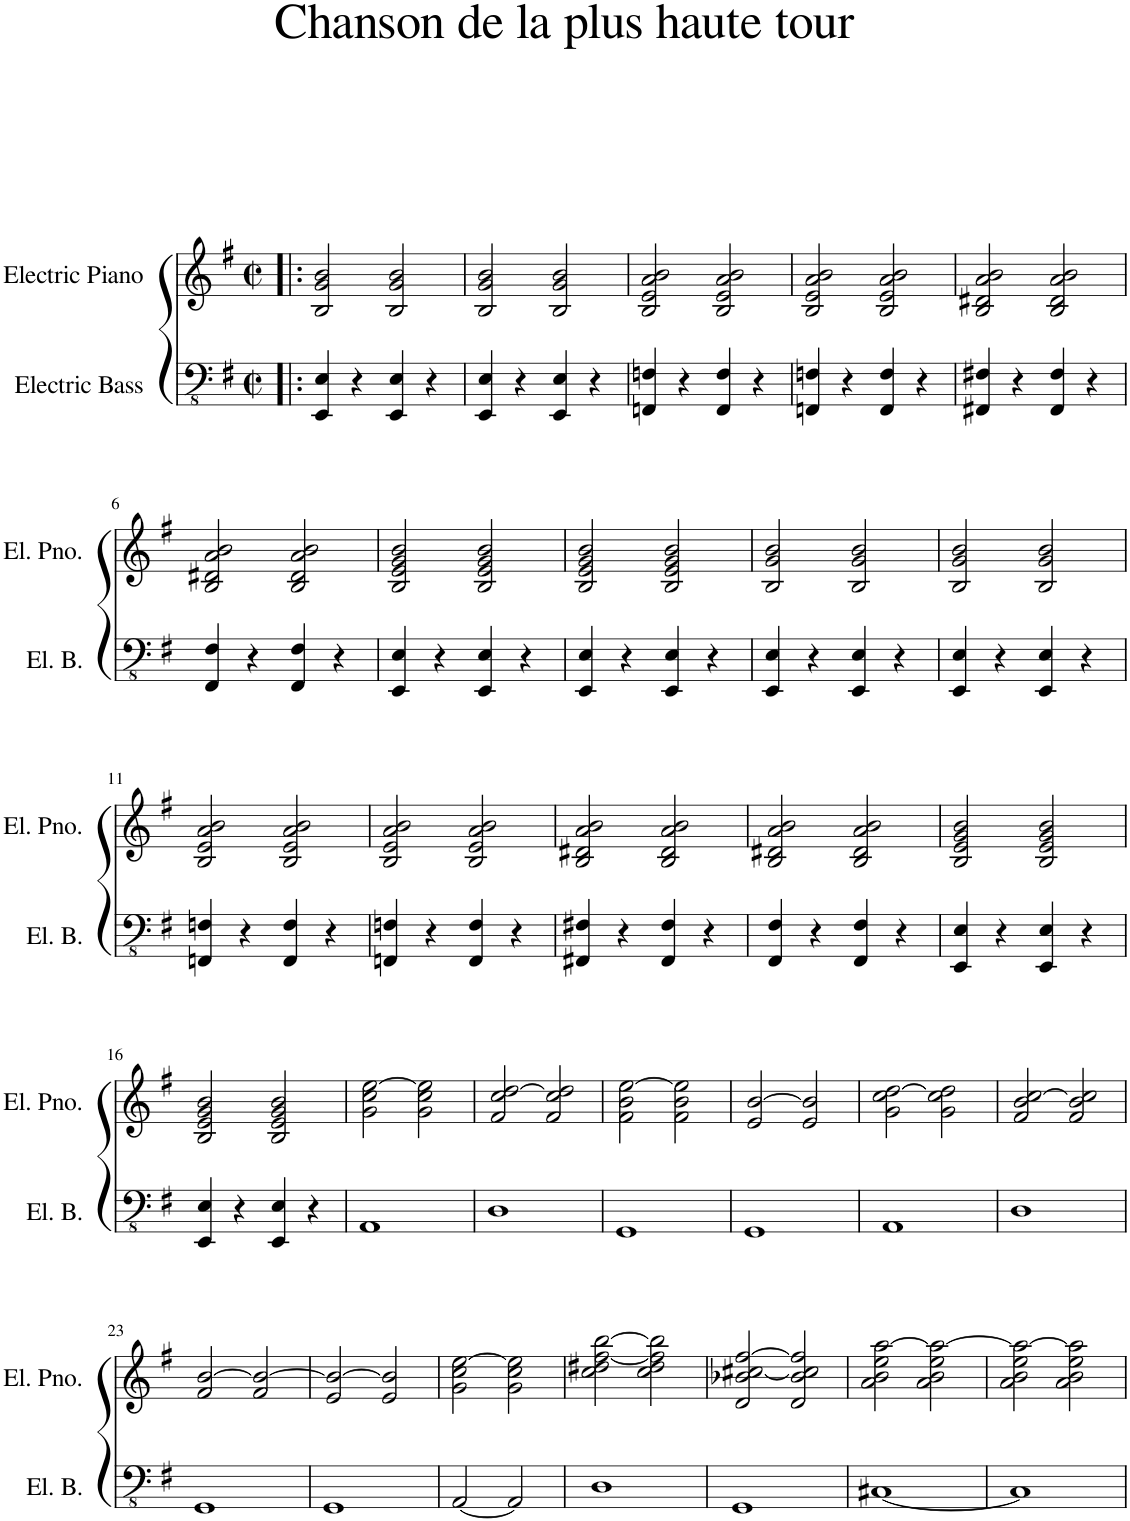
**kern	**kern
*part2	*part1
*staff2	*staff1
*I"Electric Bass	*I"Electric Piano
*I'El. B.	*I'El. Pno.
*clefFv4	*clefG2
*k[f#]	*k[f#]
*M2/2	*M2/2
*met(c|)	*met(c|)
=1!|:	=1!|:
4EEE/ 4EE/	2B/ 2g/ 2b/
4r	.
4EEE/ 4EE/	2B/ 2g/ 2b/
4r	.
=2	=2
4EEE/ 4EE/	2B/ 2g/ 2b/
4r	.
4EEE/ 4EE/	2B/ 2g/ 2b/
4r	.
=3	=3
4FFFn/ 4FFn/	2B/ 2e/ 2a/ 2b/
4r	.
4FFF/ 4FF/	2B/ 2e/ 2a/ 2b/
4r	.
=4	=4
4FFFn/ 4FFn/	2B/ 2e/ 2a/ 2b/
4r	.
4FFF/ 4FF/	2B/ 2e/ 2a/ 2b/
4r	.
=5	=5
4FFF#X/ 4FF#X/	2B/ 2d#X/ 2a/ 2b/
4r	.
4FFF#/ 4FF#/	2B/ 2d#/ 2a/ 2b/
4r	.
!!LO:LB:g=z
=6	=6
4FFF#/ 4FF#/	2B/ 2d#X/ 2a/ 2b/
4r	.
4FFF#/ 4FF#/	2B/ 2d#/ 2a/ 2b/
4r	.
=7	=7
4EEE/ 4EE/	2B/ 2e/ 2g/ 2b/
4r	.
4EEE/ 4EE/	2B/ 2e/ 2g/ 2b/
4r	.
=8	=8
4EEE/ 4EE/	2B/ 2e/ 2g/ 2b/
4r	.
4EEE/ 4EE/	2B/ 2e/ 2g/ 2b/
4r	.
=9	=9
4EEE/ 4EE/	2B/ 2g/ 2b/
4r	.
4EEE/ 4EE/	2B/ 2g/ 2b/
4r	.
=10	=10
4EEE/ 4EE/	2B/ 2g/ 2b/
4r	.
4EEE/ 4EE/	2B/ 2g/ 2b/
4r	.
!!LO:LB:g=z
=11	=11
4FFFn/ 4FFn/	2B/ 2e/ 2a/ 2b/
4r	.
4FFF/ 4FF/	2B/ 2e/ 2a/ 2b/
4r	.
=12	=12
4FFFn/ 4FFn/	2B/ 2e/ 2a/ 2b/
4r	.
4FFF/ 4FF/	2B/ 2e/ 2a/ 2b/
4r	.
=13	=13
4FFF#X/ 4FF#X/	2B/ 2d#X/ 2a/ 2b/
4r	.
4FFF#/ 4FF#/	2B/ 2d#/ 2a/ 2b/
4r	.
=14	=14
4FFF#/ 4FF#/	2B/ 2d#X/ 2a/ 2b/
4r	.
4FFF#/ 4FF#/	2B/ 2d#/ 2a/ 2b/
4r	.
=15	=15
4EEE/ 4EE/	2B/ 2e/ 2g/ 2b/
4r	.
4EEE/ 4EE/	2B/ 2e/ 2g/ 2b/
4r	.
!!LO:LB:g=z
=16	=16
4EEE/ 4EE/	2B/ 2e/ 2g/ 2b/
4r	.
4EEE/ 4EE/	2B/ 2e/ 2g/ 2b/
4r	.
=17	=17
1AAA	2g\ 2cc\ [2ee\
.	2g\ 2cc\ 2ee\]
=18	=18
1DD	2f#/ 2cc/ [2dd/
.	2f#/ 2cc/ 2dd/]
=19	=19
1GGG	2f#\ 2b\ [2ee\
.	2f#\ 2b\ 2ee\]
=20	=20
1GGG	2e/ [2b/
.	2e/ 2b/]
=21	=21
1AAA	2g\ 2cc\ [2dd\
.	2g\ 2cc\ 2dd\]
=22	=22
1DD	2f#/ 2b/ [2cc/
.	2f#/ 2b/ 2cc/]
!!LO:LB:g=z
=23	=23
1GGG	2f#/ [2b/
.	2f#/ 2b/_
=24	=24
1GGG	2e/ 2b/_
.	2e/ 2b/]
=25	=25
[2AAA/	2g\ 2cc\ [2ee\
2AAA/]	2g\ 2cc\ 2ee\]
=26	=26
1DD	2cc\ 2dd#X\ [2ff#\ [2bb\
.	2cc\ 2dd#\ 2ff#\] 2bb\]
=27	=27
1GGG	2d/ 2b-X/ [2cc#X/ [2ff#/
.	2d/ 2b-/ 2cc#/] 2ff#/]
=28	=28
[1CC#X	2a\ 2b\ 2ee\ [2aa\
.	2a\ 2b\ 2ee\ 2aa\_
=29	=29
1CC#]	2a\ 2b\ 2ee\ 2aa\_
.	2a\ 2b\ 2ee\ 2aa\]
=	=
*-	*-
